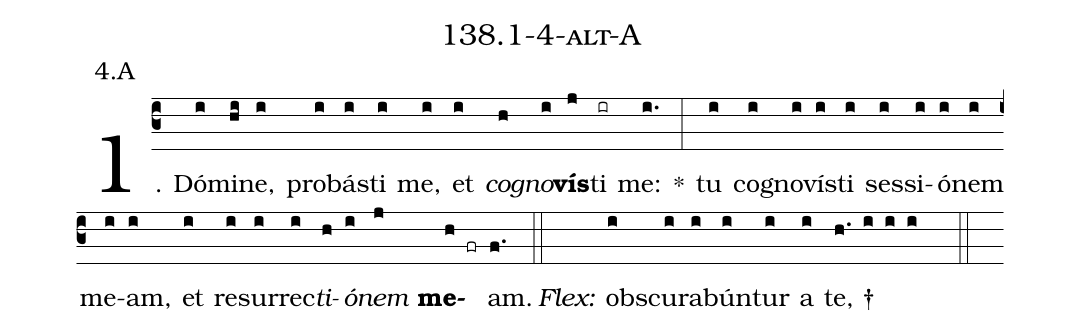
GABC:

name: 138.1-4-alt-A;
annotation: 4.A;
%%
(c3)1. Dó(i)mi(hi)ne,(i) pro(i)bás(i)ti(i) me,(i) et(i) <i>co</i>(h)<i>gno</i>(i)<b>vís</b>(j)ti(ir) me:(i.) *(:) tu(i) co(i)gno(i)vís(i)ti(i) ses(i)si(i)ó(i)nem(i) me(i)am,(i) et(i) re(i)sur(i)rec(i)<i>ti</i>(h)<i>ó</i>(i)<i>nem</i>(j) <b>me</b>(h fr)am.(f.) (::)
<i>Flex:</i>()  obs(i)cu(i)ra(i)bún(i)tur(i) a(i) te, †(h. i i i  ::)
